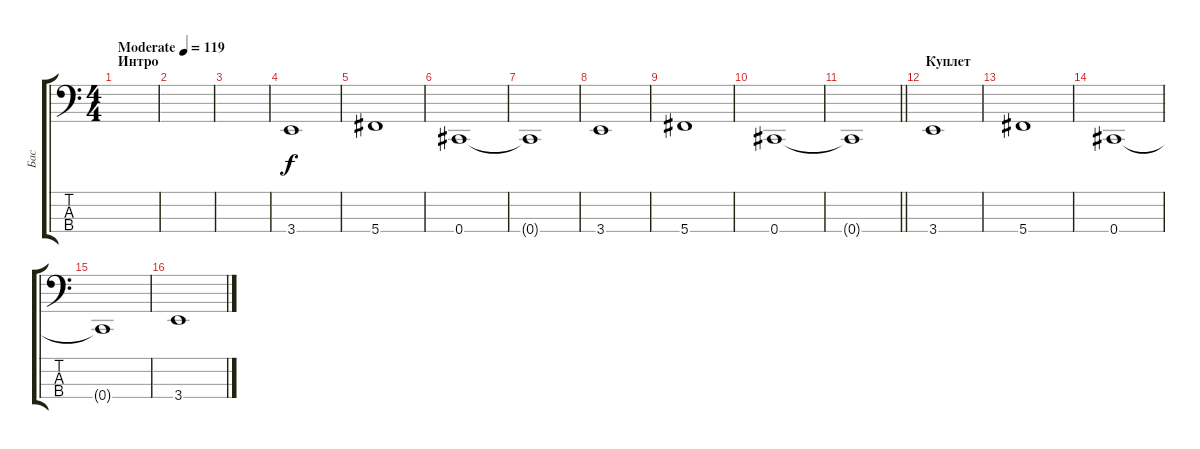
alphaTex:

\track ("Бас" "Бас") {instrument electricbasspick}
\staff {score tabs}
\tuning (E2 B1 Gb1 Db1) {hide}
\ts (4 4)
\section ("" "Интро")
\tempo (119 "Moderate")
\clef f4
\ks c
|
|
|
3.4.1 |
5.4.1 |
0.4.1 |
0.4{t}.1 |
3.4.1 |
5.4.1 |
0.4.1 |
\barLineRight lightlight
0.4{t}.1 |
\section ("" "Куплет")
3.4.1 |
5.4.1 |
0.4.1 |
0.4{t}.1 |
3.4.1
